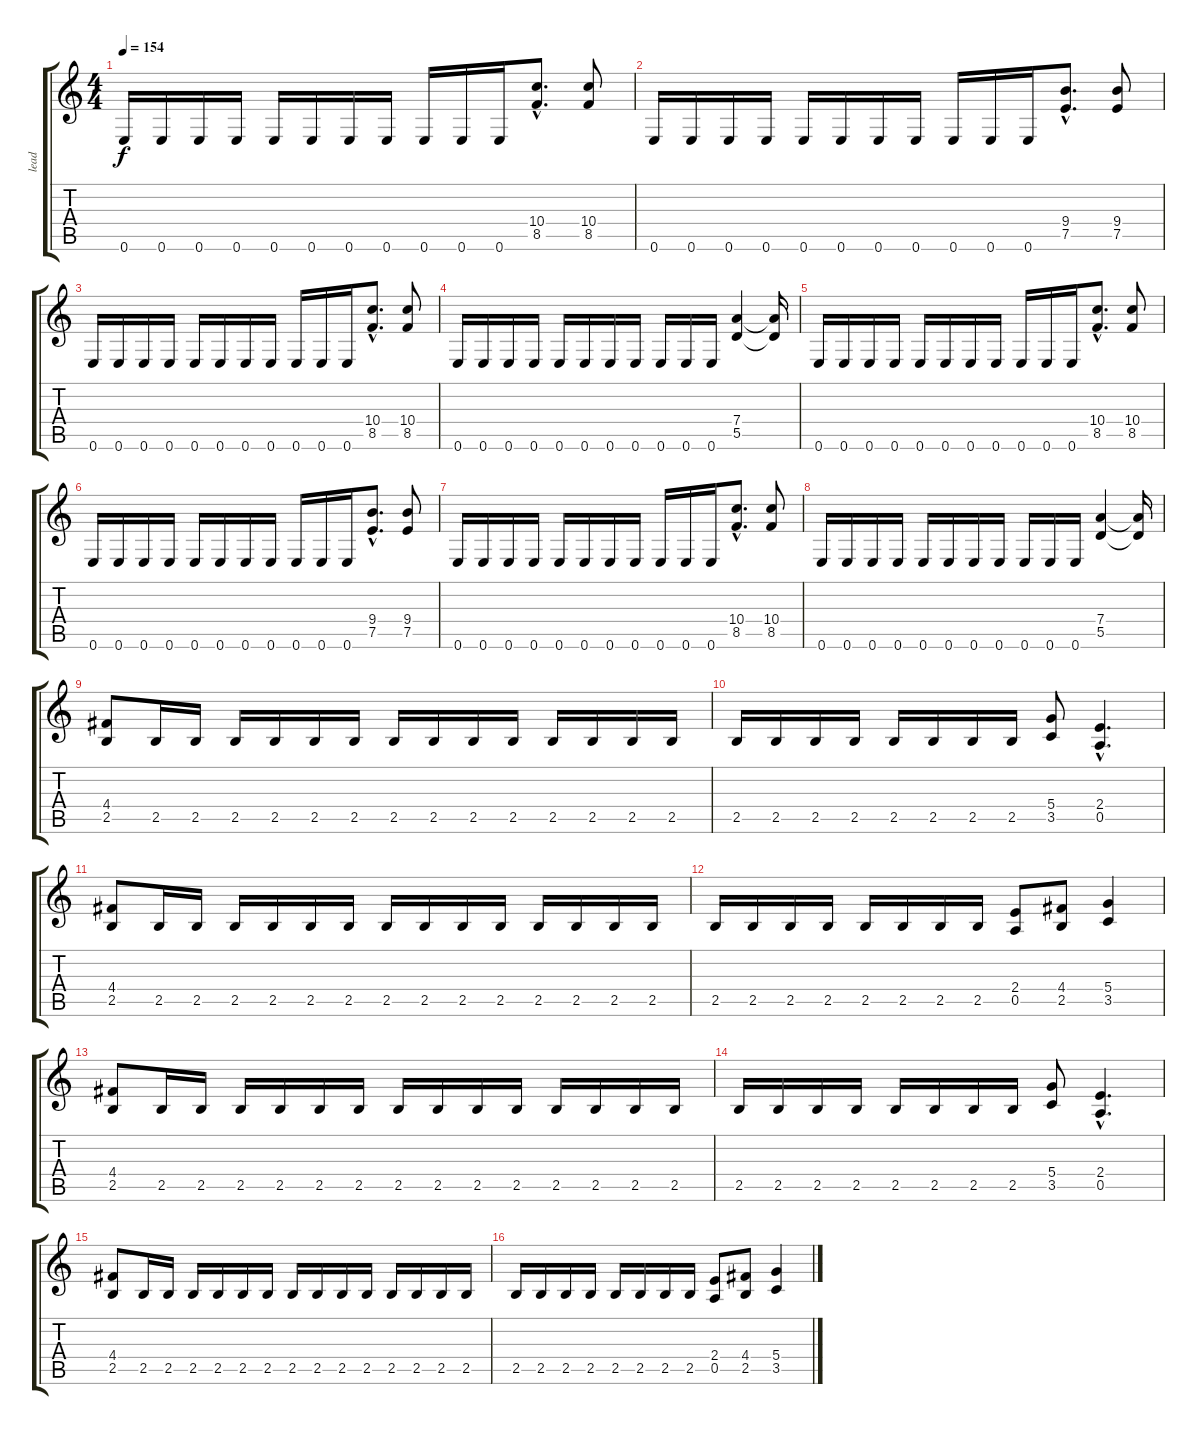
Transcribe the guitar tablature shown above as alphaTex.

\track ("lead" "lead") {instrument distortionguitar}
\staff {score tabs}
\tuning (E4 B3 G3 D3 A2 E2) {hide}
\ts (4 4)
\tempo 154
\clef g2
\ks c
0.6.16{dy f} 0.6.16 0.6.16 0.6.16 0.6.16 0.6.16 0.6.16 0.6.16 0.6.16 0.6.16 0.6.16 (10.4{hac} 8.5{hac}).8{d} (10.4 8.5).8 |
0.6.16 0.6.16 0.6.16 0.6.16 0.6.16 0.6.16 0.6.16 0.6.16 0.6.16 0.6.16 0.6.16 (9.4{hac} 7.5{hac}).8{d} (9.4 7.5).8 |
0.6.16 0.6.16 0.6.16 0.6.16 0.6.16 0.6.16 0.6.16 0.6.16 0.6.16 0.6.16 0.6.16 (10.4{hac} 8.5{hac}).8{d} (10.4 8.5).8 |
0.6.16 0.6.16 0.6.16 0.6.16 0.6.16 0.6.16 0.6.16 0.6.16 0.6.16 0.6.16 0.6.16 (7.4 5.5).4 (7.4{t} 5.5{t}).16 |
0.6.16 0.6.16 0.6.16 0.6.16 0.6.16 0.6.16 0.6.16 0.6.16 0.6.16 0.6.16 0.6.16 (10.4{hac} 8.5{hac}).8{d} (10.4 8.5).8 |
0.6.16 0.6.16 0.6.16 0.6.16 0.6.16 0.6.16 0.6.16 0.6.16 0.6.16 0.6.16 0.6.16 (9.4{hac} 7.5{hac}).8{d} (9.4 7.5).8 |
0.6.16 0.6.16 0.6.16 0.6.16 0.6.16 0.6.16 0.6.16 0.6.16 0.6.16 0.6.16 0.6.16 (10.4{hac} 8.5{hac}).8{d} (10.4 8.5).8 |
0.6.16 0.6.16 0.6.16 0.6.16 0.6.16 0.6.16 0.6.16 0.6.16 0.6.16 0.6.16 0.6.16 (7.4 5.5).4 (7.4{t} 5.5{t}).16 |
(4.4 2.5).8 2.5.16 2.5.16 2.5.16 2.5.16 2.5.16 2.5.16 2.5.16 2.5.16 2.5.16 2.5.16 2.5.16 2.5.16 2.5.16 2.5.16 |
2.5.16 2.5.16 2.5.16 2.5.16 2.5.16 2.5.16 2.5.16 2.5.16 (5.4 3.5).8 (2.4{hac} 0.5{hac}).4{d} |
(4.4 2.5).8 2.5.16 2.5.16 2.5.16 2.5.16 2.5.16 2.5.16 2.5.16 2.5.16 2.5.16 2.5.16 2.5.16 2.5.16 2.5.16 2.5.16 |
2.5.16 2.5.16 2.5.16 2.5.16 2.5.16 2.5.16 2.5.16 2.5.16 (2.4 0.5).8 (4.4 2.5).8 (5.4 3.5).4 |
(4.4 2.5).8 2.5.16 2.5.16 2.5.16 2.5.16 2.5.16 2.5.16 2.5.16 2.5.16 2.5.16 2.5.16 2.5.16 2.5.16 2.5.16 2.5.16 |
2.5.16 2.5.16 2.5.16 2.5.16 2.5.16 2.5.16 2.5.16 2.5.16 (5.4 3.5).8 (2.4{hac} 0.5{hac}).4{d} |
(4.4 2.5).8 2.5.16 2.5.16 2.5.16 2.5.16 2.5.16 2.5.16 2.5.16 2.5.16 2.5.16 2.5.16 2.5.16 2.5.16 2.5.16 2.5.16 |
2.5.16 2.5.16 2.5.16 2.5.16 2.5.16 2.5.16 2.5.16 2.5.16 (2.4 0.5).8 (4.4 2.5).8 (5.4 3.5).4
